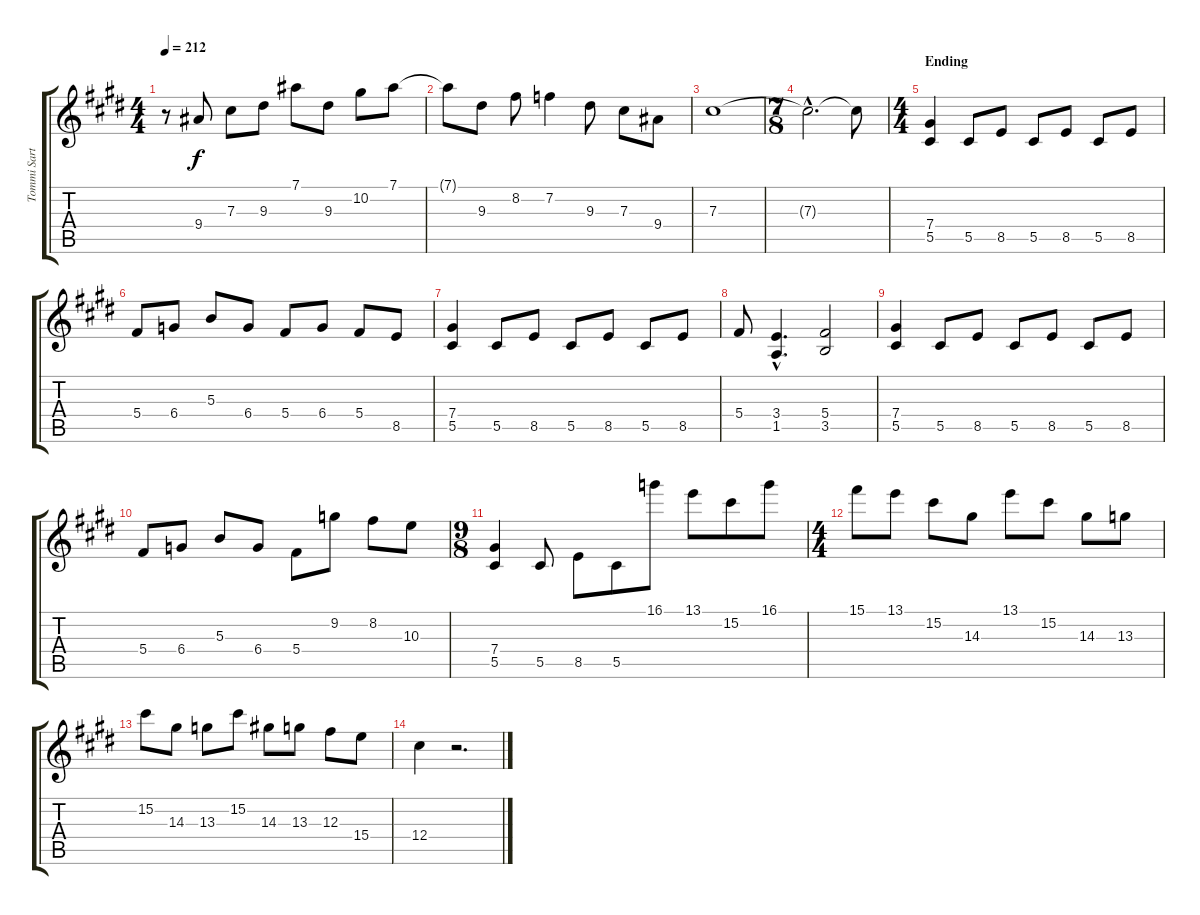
\track ("Tommi Sartanen - Guitar I" "Tommi Sart") {instrument distortionguitar}
\staff {score tabs}
\tuning (Eb4 Bb3 Gb3 Db3 Ab2 Eb2) {hide}
\ts (4 4)
\tempo 212
\clef g2
\ks c#minor
r.8{dy f} 9.4.8 7.3.8 9.3.8 7.1.8 9.3.8 10.2.8 7.1.8 |
7.1{t}.8 9.3.8 8.2.8 7.2.4 9.3.8 7.3.8 9.4.8 |
7.3.1 |
\ts (7 8)
7.3{hac t}.2{d} 7.3{t}.8 |
\ts (4 4)
\section ("" "Ending")
(7.4 5.5).4{volume 14 balance 4} 5.5.8 8.5.8 5.5.8 8.5.8 5.5.8 8.5.8 |
5.4.8 6.4.8 5.3.8 6.4.8 5.4.8 6.4.8 5.4.8 8.5.8 |
(7.4 5.5).4 5.5.8 8.5.8 5.5.8 8.5.8 5.5.8 8.5.8 |
5.4.8 (3.4{hac} 1.5{hac}).4{d} (5.4 3.5).2 |
(7.4 5.5).4 5.5.8 8.5.8 5.5.8 8.5.8 5.5.8 8.5.8 |
5.4.8 6.4.8 5.3.8 6.4.8 5.4.8 9.2.8 8.2.8 10.3.8 |
\ts (9 8)
(7.4 5.5).4 5.5.8 8.5.8 5.5.8 16.1.8 13.1.8 15.2.8 16.1.8 |
\ts (4 4)
15.1.8 13.1.8 15.2.8 14.3.8 13.1.8 15.2.8 14.3.8 13.3.8 |
15.2.8 14.3.8 13.3.8 15.2.8 14.3.8 13.3.8 12.3.8 15.4.8 |
12.4.4 r.2{d}
